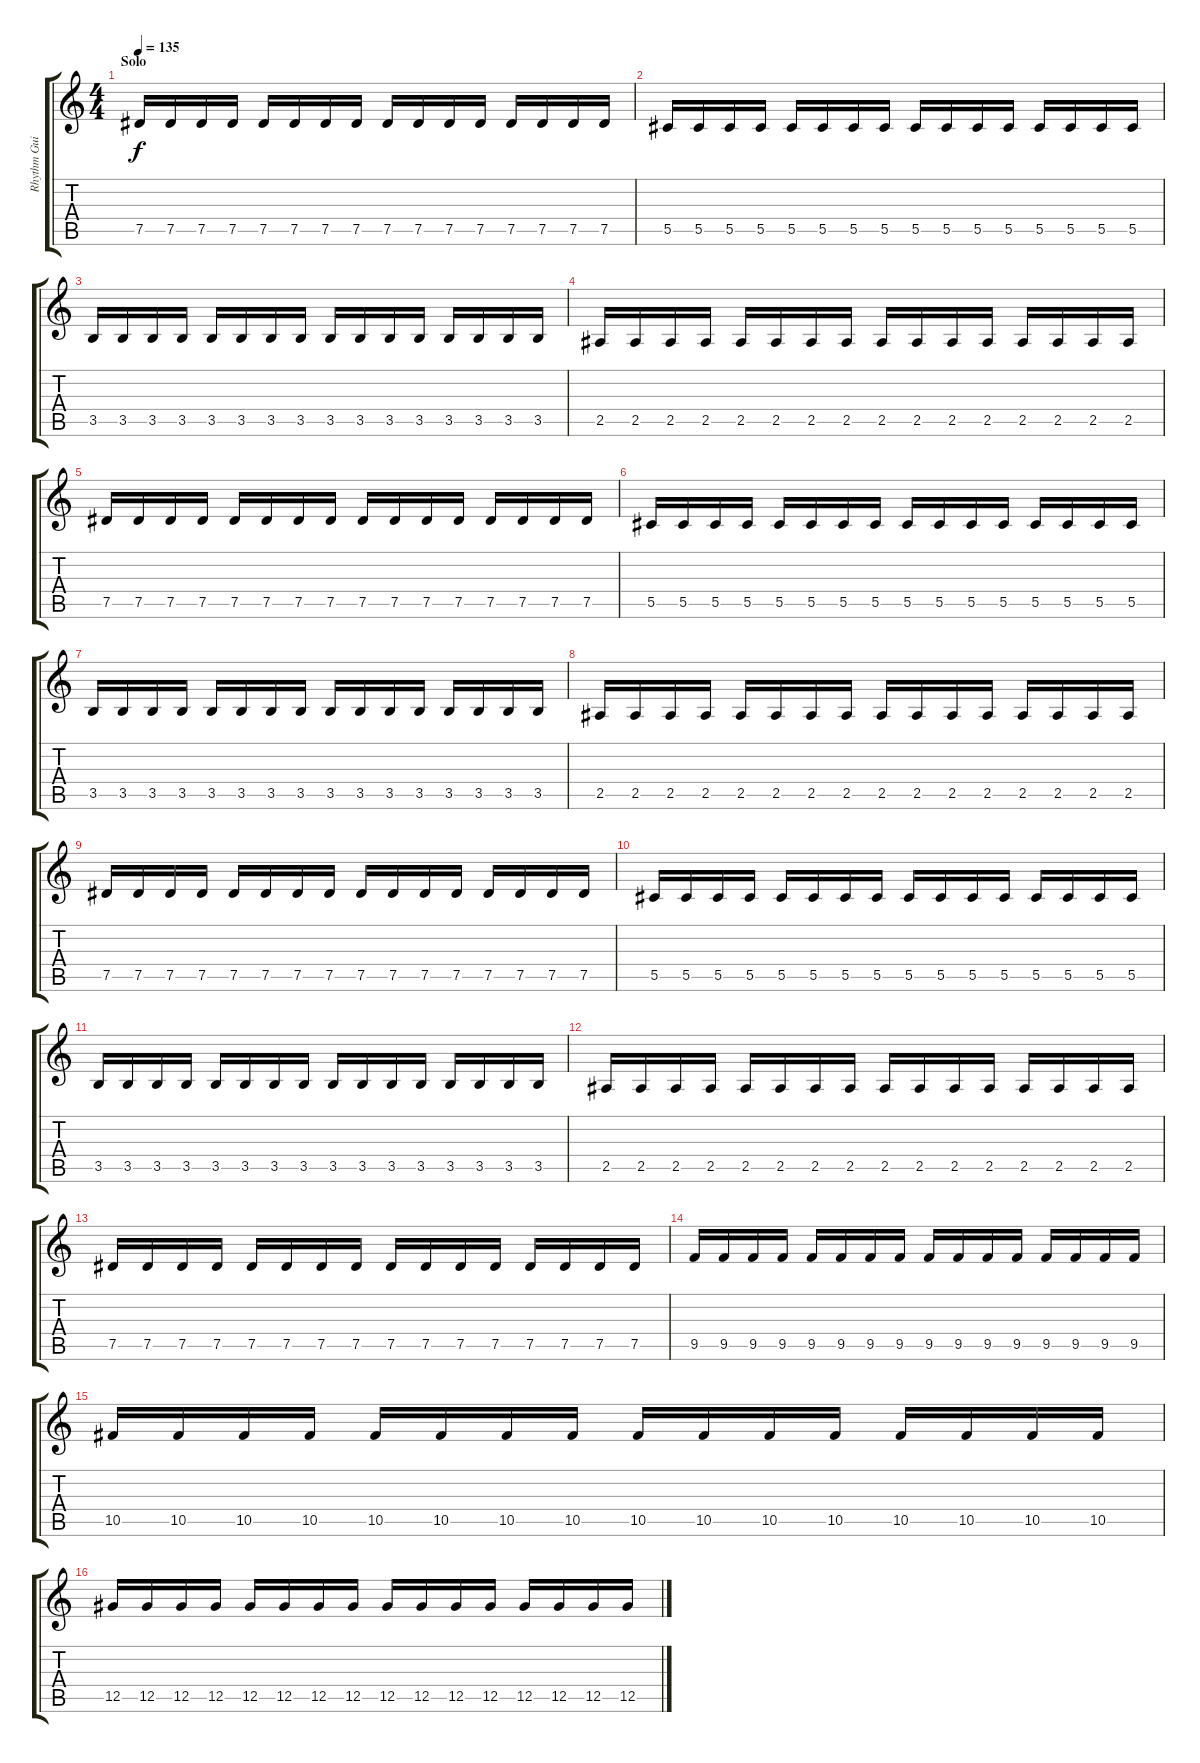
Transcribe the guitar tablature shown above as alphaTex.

\track ("Rhythm Guitar" "Rhythm Gui") {instrument distortionguitar}
\staff {score tabs}
\tuning (Eb4 Bb3 Gb3 Db3 Ab2 Eb2) {hide}
\ts (4 4)
\section ("" "Solo")
\tempo 135
\clef g2
\ks c
7.5.16{dy f} 7.5.16 7.5.16 7.5.16 7.5.16 7.5.16 7.5.16 7.5.16 7.5.16 7.5.16 7.5.16 7.5.16 7.5.16 7.5.16 7.5.16 7.5.16 |
5.5.16 5.5.16 5.5.16 5.5.16 5.5.16 5.5.16 5.5.16 5.5.16 5.5.16 5.5.16 5.5.16 5.5.16 5.5.16 5.5.16 5.5.16 5.5.16 |
3.5.16 3.5.16 3.5.16 3.5.16 3.5.16 3.5.16 3.5.16 3.5.16 3.5.16 3.5.16 3.5.16 3.5.16 3.5.16 3.5.16 3.5.16 3.5.16 |
2.5.16 2.5.16 2.5.16 2.5.16 2.5.16 2.5.16 2.5.16 2.5.16 2.5.16 2.5.16 2.5.16 2.5.16 2.5.16 2.5.16 2.5.16 2.5.16 |
7.5.16 7.5.16 7.5.16 7.5.16 7.5.16 7.5.16 7.5.16 7.5.16 7.5.16 7.5.16 7.5.16 7.5.16 7.5.16 7.5.16 7.5.16 7.5.16 |
5.5.16 5.5.16 5.5.16 5.5.16 5.5.16 5.5.16 5.5.16 5.5.16 5.5.16 5.5.16 5.5.16 5.5.16 5.5.16 5.5.16 5.5.16 5.5.16 |
3.5.16 3.5.16 3.5.16 3.5.16 3.5.16 3.5.16 3.5.16 3.5.16 3.5.16 3.5.16 3.5.16 3.5.16 3.5.16 3.5.16 3.5.16 3.5.16 |
2.5.16 2.5.16 2.5.16 2.5.16 2.5.16 2.5.16 2.5.16 2.5.16 2.5.16 2.5.16 2.5.16 2.5.16 2.5.16 2.5.16 2.5.16 2.5.16 |
7.5.16 7.5.16 7.5.16 7.5.16 7.5.16 7.5.16 7.5.16 7.5.16 7.5.16 7.5.16 7.5.16 7.5.16 7.5.16 7.5.16 7.5.16 7.5.16 |
5.5.16 5.5.16 5.5.16 5.5.16 5.5.16 5.5.16 5.5.16 5.5.16 5.5.16 5.5.16 5.5.16 5.5.16 5.5.16 5.5.16 5.5.16 5.5.16 |
3.5.16 3.5.16 3.5.16 3.5.16 3.5.16 3.5.16 3.5.16 3.5.16 3.5.16 3.5.16 3.5.16 3.5.16 3.5.16 3.5.16 3.5.16 3.5.16 |
2.5.16 2.5.16 2.5.16 2.5.16 2.5.16 2.5.16 2.5.16 2.5.16 2.5.16 2.5.16 2.5.16 2.5.16 2.5.16 2.5.16 2.5.16 2.5.16 |
7.5.16 7.5.16 7.5.16 7.5.16 7.5.16 7.5.16 7.5.16 7.5.16 7.5.16 7.5.16 7.5.16 7.5.16 7.5.16 7.5.16 7.5.16 7.5.16 |
9.5.16 9.5.16 9.5.16 9.5.16 9.5.16 9.5.16 9.5.16 9.5.16 9.5.16 9.5.16 9.5.16 9.5.16 9.5.16 9.5.16 9.5.16 9.5.16 |
10.5.16 10.5.16 10.5.16 10.5.16 10.5.16 10.5.16 10.5.16 10.5.16 10.5.16 10.5.16 10.5.16 10.5.16 10.5.16 10.5.16 10.5.16 10.5.16 |
12.5.16 12.5.16 12.5.16 12.5.16 12.5.16 12.5.16 12.5.16 12.5.16 12.5.16 12.5.16 12.5.16 12.5.16 12.5.16 12.5.16 12.5.16 12.5.16
